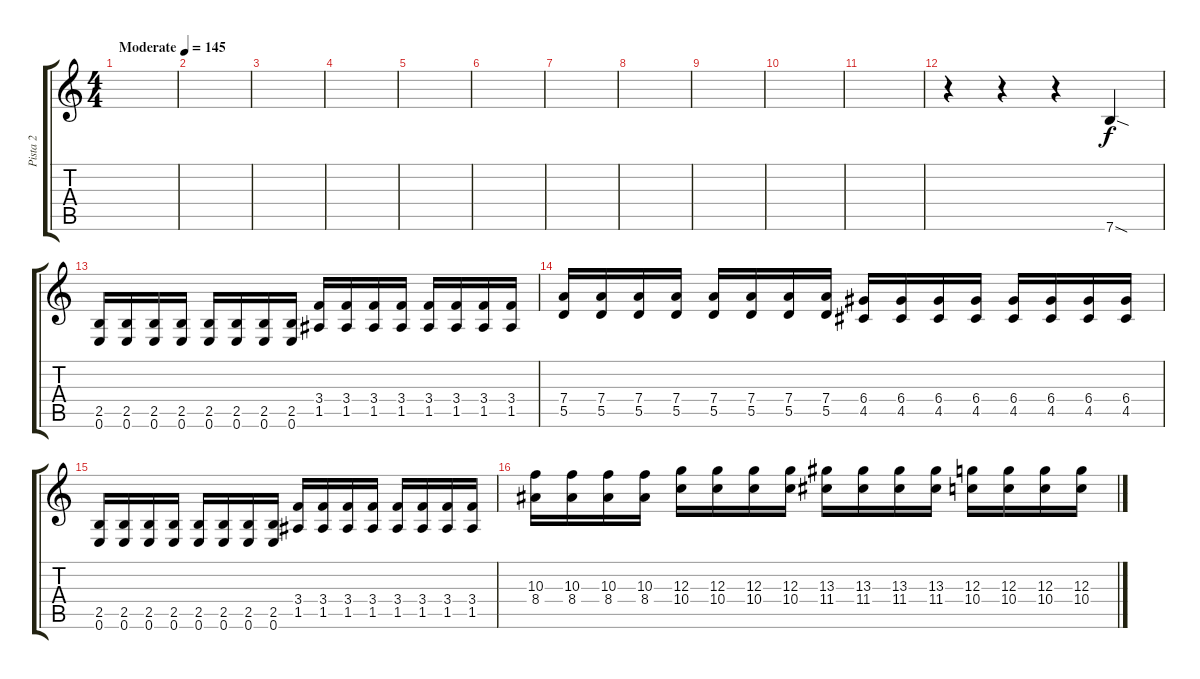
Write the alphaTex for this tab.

\track ("Pista 2" "Pista 2") {instrument distortionguitar}
\staff {score tabs}
\tuning (E4 B3 G3 D3 A2 E2) {hide}
\ts (4 4)
\tempo (145 "Moderate")
\clef g2
\ks c
|
|
|
|
|
|
|
|
|
|
|
r.4 r.4 r.4 7.6{sod}.4 |
(2.5 0.6).16{dy f} (2.5 0.6).16 (2.5 0.6).16 (2.5 0.6).16 (2.5 0.6).16 (2.5 0.6).16 (2.5 0.6).16 (2.5 0.6).16 (3.4 1.5).16 (3.4 1.5).16 (3.4 1.5).16 (3.4 1.5).16 (3.4 1.5).16 (3.4 1.5).16 (3.4 1.5).16 (3.4 1.5).16 |
(7.4 5.5).16 (7.4 5.5).16 (7.4 5.5).16 (7.4 5.5).16 (7.4 5.5).16 (7.4 5.5).16 (7.4 5.5).16 (7.4 5.5).16 (6.4 4.5).16 (6.4 4.5).16 (6.4 4.5).16 (6.4 4.5).16 (6.4 4.5).16 (6.4 4.5).16 (6.4 4.5).16 (6.4 4.5).16 |
(2.5 0.6).16 (2.5 0.6).16 (2.5 0.6).16 (2.5 0.6).16 (2.5 0.6).16 (2.5 0.6).16 (2.5 0.6).16 (2.5 0.6).16 (3.4 1.5).16 (3.4 1.5).16 (3.4 1.5).16 (3.4 1.5).16 (3.4 1.5).16 (3.4 1.5).16 (3.4 1.5).16 (3.4 1.5).16 |
(10.3 8.4).16 (10.3 8.4).16 (10.3 8.4).16 (10.3 8.4).16 (12.3 10.4).16 (12.3 10.4).16 (12.3 10.4).16 (12.3 10.4).16 (13.3 11.4).16 (13.3 11.4).16 (13.3 11.4).16 (13.3 11.4).16 (12.3 10.4).16 (12.3 10.4).16 (12.3 10.4).16 (12.3 10.4).16
